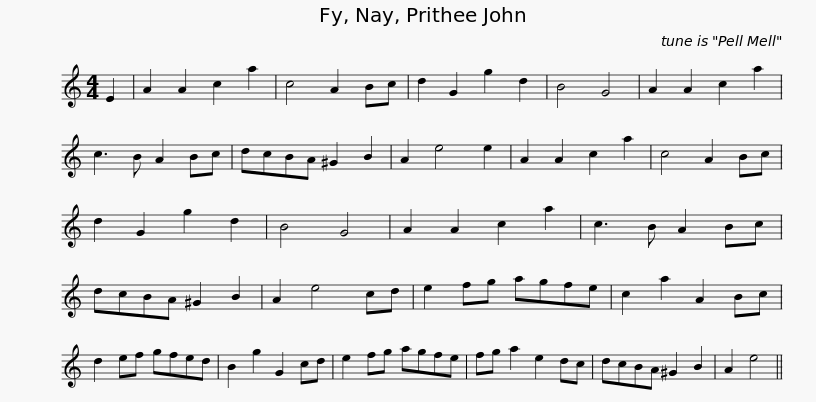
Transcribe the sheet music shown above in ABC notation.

X:1
L:1/8
M:4/4
I:linebreak $
K:C
V:1 treble
V:1
 E2 | A2 A2 c2 a2 | c4 A2 Bc | d2 G2 g2 d2 | B4 G4 | %5
 A2 A2 c2 a2 | c3 B A2 Bc | dcBA ^G2 B2 | A2 e4 e2 | A2 A2 c2 a2 |$ %10
 c4 A2 Bc | d2 G2 g2 d2 | B4 G4 | A2 A2 c2 a2 | c3 B A2 Bc | %15
 dcBA ^G2 B2 | A2 e4 cd | e2 fg agfe | c2 a2 A2 Bc |$ d2 ef gfed | %20
 B2 g2 G2 cd | e2 fg agfe | fg a2 e2 dc | dcBA ^G2 B2 | A2 e4 || %25
